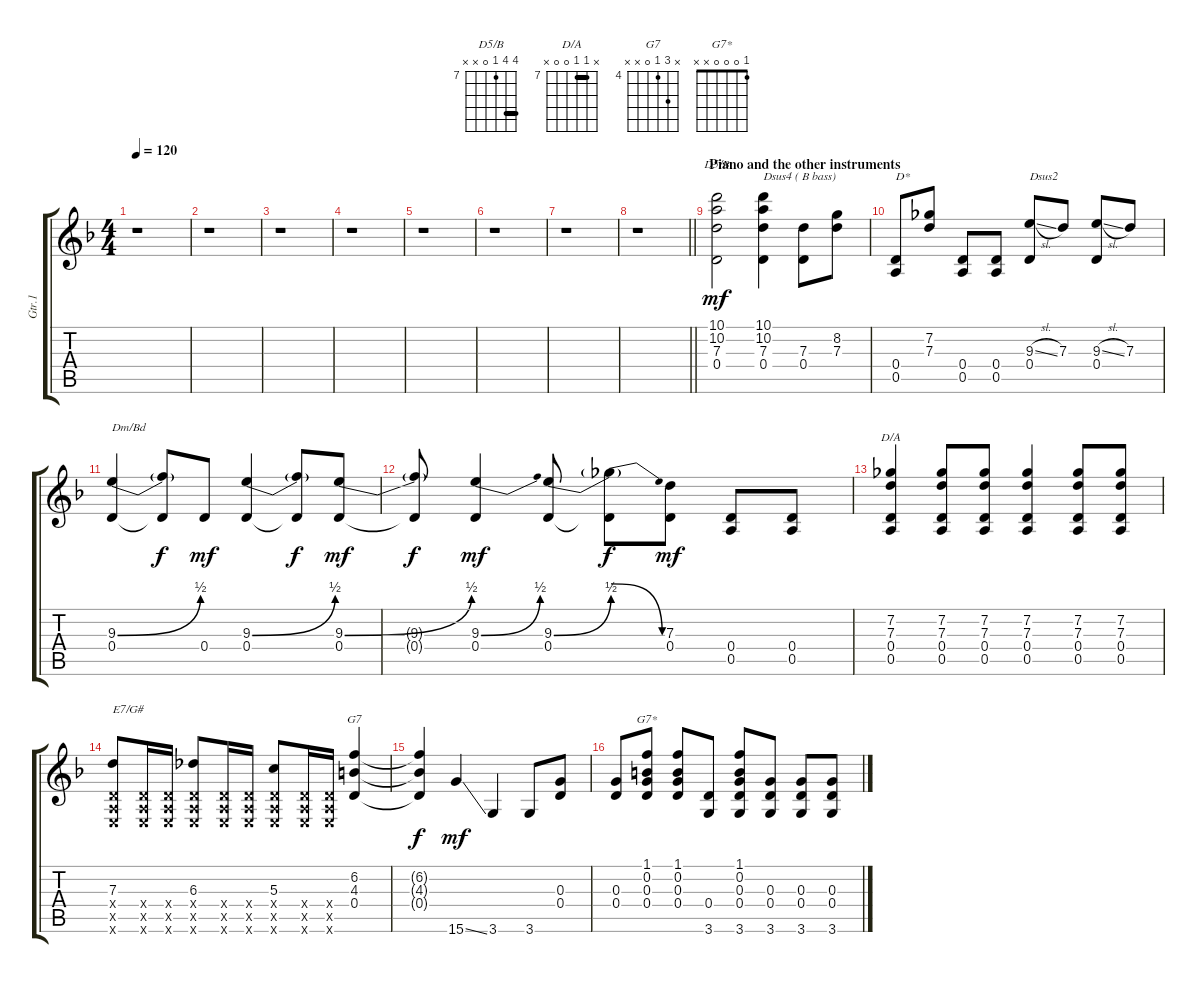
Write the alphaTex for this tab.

\track ("Gtr.1" "Gtr.1") {instrument distortionguitar}
\staff {score tabs}
\tuning (E4 B3 G3 D3 A2 E2) {hide}
\chord ("D5/B" 10 10 7 0 x x) {firstfret 7 barre 10}
\chord ("D/A" x 7 7 0 0 x) {firstfret 7 barre 7}
\chord ("G7" x 6 4 0 x x) {firstfret 4}
\chord ("G7*" 1 0 0 0 x x)
\ts (4 4)
\tempo 120
\clef g2
\ks f
r.1{dy mf} |
r.1 |
r.1 |
r.1 |
r.1 |
r.1 |
r.1 |
\barLineRight lightlight
r.1 |
\section ("" "Piano and the other instruments")
(10.1 10.2 7.3 0.4).2{ch "D5/B" volume 16} (10.1 10.2 7.3 0.4).4{txt "Dsus4 ( B bass)"} (7.3 0.4).8 (8.2 7.3).8 |
(0.4 0.5).8{txt "D*"} (7.2 7.3).8 (0.4 0.5).8 (0.4 0.5).8 (9.3{sl} 0.4).8{txt "Dsus2"} 7.3.8 (9.3{sl} 0.4).8 7.3.8 |
(9.3{be (bend 0 0 60 2)} 0.4).4{txt "Dm/Bd"} (9.3{t} 0.4{t}).8{dy f} 0.4.8{dy mf} (9.3{be (bend 0 0 60 2)} 0.4).4 (9.3{t} 0.4{t}).8{dy f} (9.3{be (bend 0 0 60 2)} 0.4).8{dy mf} |
(9.3{t} 0.4{t}).8{dy f} (9.3{be (bend 0 0 60 2)} 0.4).4{dy mf} (9.3{be (bend 0 0 60 2)} 0.4).8 (9.3{be (release 0 4 60 0) t} 0.4{t}).8{dy f} (7.3 0.4).8{dy mf} (0.4 0.5).8 (0.4 0.5).8 |
(7.2 7.3 0.4 0.5).4{ch "D/A"} (7.2 7.3 0.4 0.5).8 (7.2 7.3 0.4 0.5).8 (7.2 7.3 0.4 0.5).4 (7.2 7.3 0.4 0.5).8 (7.2 7.3 0.4 0.5).8 |
(7.3 0.4{x} 0.5{x} 0.6{x}).8{txt "E7/G#"} (0.4{x} 0.5{x} 0.6{x}).16 (0.4{x} 0.5{x} 0.6{x}).16 (6.3 0.4{x} 0.5{x} 0.6{x}).8 (0.4{x} 0.5{x} 0.6{x}).16 (0.4{x} 0.5{x} 0.6{x}).16 (5.3 0.4{x} 0.5{x} 0.6{x}).8 (0.4{x} 0.5{x} 0.6{x}).16 (0.4{x} 0.5{x} 0.6{x}).16 (6.2 4.3 0.4).4{ch "G7"} |
(6.2{t} 4.3{t} 0.4{t}).4{dy f} 15.6{ss}.4{dy mf} 3.6.4 3.6.8 (0.3 0.4).8 |
(0.3 0.4).8 (1.1 0.2 0.3 0.4).8{ch "G7*"} (1.1 0.2 0.3 0.4).8 (0.4 3.6).8 (1.1 0.2 0.3 0.4 3.6).8 (0.3 0.4 3.6).8 (0.3 0.4 3.6).8 (0.3 0.4 3.6).8
